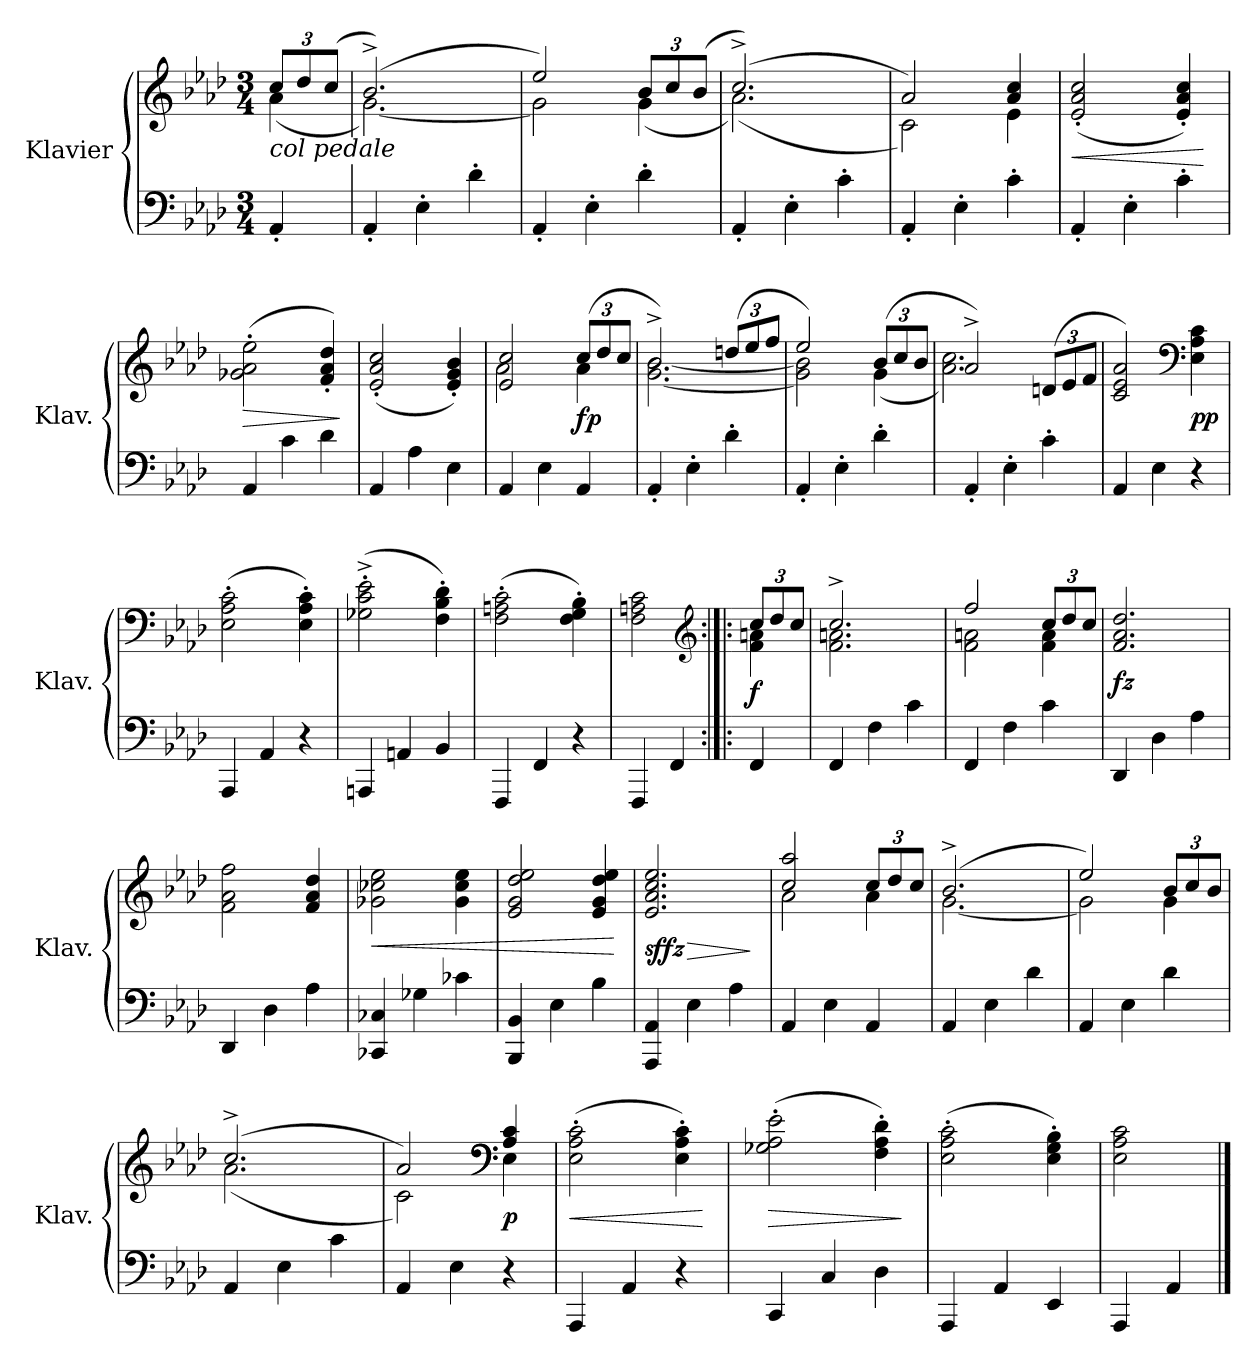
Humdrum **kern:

**kern	**kern	**dynam
*part1	*part1	*part1
*staff2	*staff1	*staff1/2
*I"Klavier	*	*
*I'Klav.	*	*
*clefF4	*clefG2	*
*k[b-e-a-d-]	*k[b-e-a-d-]	*
*A-:	*A-:	*
*M3/4	*M3/4	*
=1	=1	=1
*	*^	*
!	!LO:TX:b:i:t=col pedale	!	!
4AA-'	12ccL	(4a-	.
.	12dd-	.	.
.	(12ccJ	.	.
=	=	=	=
4AA-'	(2.b-^)	[2.g)	.
4E-'	.	.	.
4d-'	.	.	.
=	=	=	=
4AA-'	2ee-)	2g]	.
4E-'	.	.	.
4d-'	12b-L	(4g	.
.	12cc	.	.
.	(12b-J	.	.
=	=	=	=
4AA-'	(2.cc^)	(2.a-)	.
4E-'	.	.	.
4c'	.	.	.
=	=	=	=
4AA-'	2a-)	2c)	.
4E-'	.	.	.
4c'	4a- 4cc	4e-	.
*	*v	*v	*
=	=	=
4AA-'	(2e-' 2a-' 2cc'	<
4E-'	.	.
4c'	4e-' 4a-' 4cc')	.
.	.	[
=	=	=
4AA-	(2g-X' 2a-' 2ee-'	>
4c	.	.
4d-	4f' 4a-' 4dd-')	.
.	.	]
=	=	=
4AA-	(2e-' 2a-' 2cc'	.
4A-	.	.
4E-	4e-' 4g' 4b-')	.
=	=	=
*	*^	*
4AA-	2e- 2cc	2a-	.
4E-	.	.	.
4AA-	(12ccL	4a-	fp
.	12dd-	.	.
.	12ccJ	.	.
=	=	=	=
4AA-'	2b-^)	[2.g [2.b-	.
4E-'	.	.	.
4d-'	(12ddnL	.	.
.	12ee-	.	.
.	12ffJ	.	.
=	=	=	=
4AA-'	2ee-)	2g] 2b-]	.
4E-'	.	.	.
4d-'	(12b-L	(4g	.
.	12cc	.	.
.	12b-J	.	.
=	=	=	=
4AA-'	2a-^)	2.a- 2.cc)	.
4E-'	.	.	.
4c'	(12dnL	.	.
.	12e-	.	.
.	12fJ	.	.
*	*v	*v	*
=	=	=
4AA-	2c 2e- 2a-)	.
4E-	.	.
*	*clefF4	*
4r	4E- 4A- 4c	pp
=	=	=
4AAA-	(2E-' 2A-' 2c'	.
4AA-	.	.
4r	4E-' 4A-' 4c')	.
=	=	=
4AAAn	(2G-X'^ 2c'^ 2e-'^	.
4AAn	.	.
4BB-	4F' 4B-' 4d-')	.
=	=	=
4FFF	(2F' 2An' 2c'	.
4FF	.	.
4r	4F' 4G' 4B-')	.
=	=	=
4FFF	2F 2An 2c	.
4FF	.	.
*	*clefG2	*
=:|!|:	=:|!|:	=:|!|:
*	*^	*
4FF	12ccL	4f 4an	f
.	12dd-	.	.
.	12ccJ	.	.
=	=	=	=
4FF	2.cc^	2.f 2.an	.
4F	.	.	.
4c	.	.	.
=	=	=	=
4FF	2ff	2f 2an	.
4F	.	.	.
4c	12ccL	4f 4a	.
.	12dd-	.	.
.	12ccJ	.	.
*	*v	*v	*
=	=	=
4DD-	2.f 2.a- 2.dd-	fz
4D-	.	.
4A-	.	.
=	=	=
4DD-	2f 2a- 2ff	.
4D-	.	.
4A-	4f 4a- 4dd-	.
=	=	=
4CC-X 4C-X	2g-X 2cc-X 2ee-	<
4G-X	.	.
4c-X	4g- 4cc- 4ee-	.
=	=	=
4BBB- 4BB-	2e- 2g 2dd- 2ee-	.
4E-	.	.
4B-	4e- 4g 4dd- 4ee-	.
.	.	[
=	=	=
4AAA- 4AA-	2.e- 2.a- 2.cc 2.ee-	> sffz
4E-	.	.
4A-	.	.
.	.	]
=	=	=
*	*^	*
4AA-	2cc 2aa-	2a-	.
4E-	.	.	.
4AA-	12ccL	4a-	.
.	12dd-	.	.
.	12ccJ	.	.
=	=	=	=
4AA-	(2.b-^	[2.g	.
4E-	.	.	.
4d-	.	.	.
=	=	=	=
4AA-	2ee-)	2g]	.
4E-	.	.	.
4d-	12b-L	4g	.
.	12cc	.	.
.	12b-J	.	.
=	=	=	=
4AA-	(2.cc^	(2.a-	.
4E-	.	.	.
4c	.	.	.
=	=	=	=
4AA-	2a-)	2c)	.
4E-	.	.	.
*	*clefF4	*	*
4r	4A- 4c	4E-	p
*	*v	*v	*
=	=	=
4AAA-	(2E-' 2A-' 2c'	<
4AA-	.	.
4r	4E-' 4A-' 4c')	.
.	.	[
=	=	=
4CC	(2G-X' 2A-' 2e-'	>
4C	.	.
4D-	4F' 4A-' 4d-')	.
.	.	]
=	=	=
4AAA-	(2E-' 2A-' 2c'	.
4AA-	.	.
4EE-	4E-' 4G' 4B-')	.
=	=	=
4AAA-	2E- 2A- 2c	.
4AA-	.	.
==	==	==
*-	*-	*-
